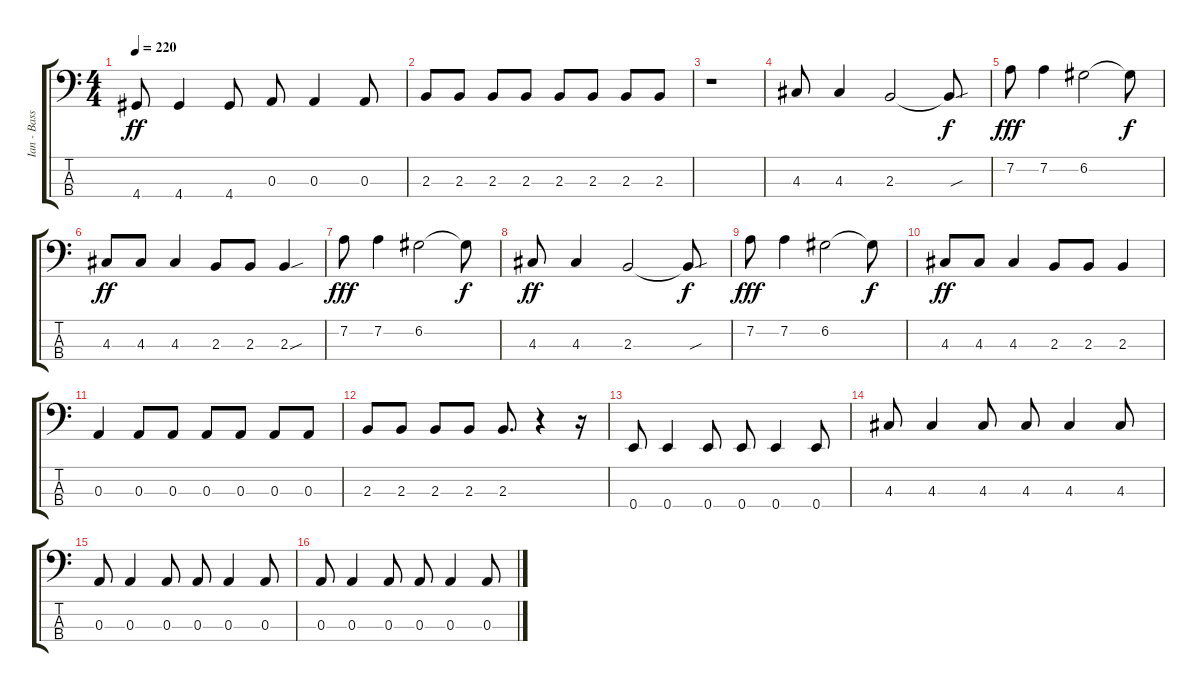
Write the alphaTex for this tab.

\track ("Ian - Bass" "Ian - Bass") {instrument electricbassfinger}
\staff {score tabs}
\tuning (G2 D2 A1 E1) {hide}
\ts (4 4)
\tempo 220
\clef f4
\ks c
4.4.8{dy ff} 4.4.4 4.4.8 0.3.8 0.3.4 0.3.8 |
2.3.8 2.3.8 2.3.8 2.3.8 2.3.8 2.3.8 2.3.8 2.3.8 |
r.1 |
4.3.8 4.3.4 2.3.2 2.3{sou t}.8{dy f} |
7.2.8{dy fff} 7.2.4 6.2.2 6.2{t}.8{dy f} |
4.3.8{dy ff} 4.3.8 4.3.4 2.3.8 2.3.8 2.3{sou}.4 |
7.2.8{dy fff} 7.2.4 6.2.2 6.2{t}.8{dy f} |
4.3.8{dy ff} 4.3.4 2.3.2 2.3{sou t}.8{dy f} |
7.2.8{dy fff} 7.2.4 6.2.2 6.2{t}.8{dy f} |
4.3.8{dy ff} 4.3.8 4.3.4 2.3.8 2.3.8 2.3.4 |
0.3.4 0.3.8 0.3.8 0.3.8 0.3.8 0.3.8 0.3.8 |
2.3.8 2.3.8 2.3.8 2.3.8 2.3.8{d} r.4 r.16 |
0.4.8 0.4.4 0.4.8 0.4.8 0.4.4 0.4.8 |
4.3.8 4.3.4 4.3.8 4.3.8 4.3.4 4.3.8 |
0.3.8 0.3.4 0.3.8 0.3.8 0.3.4 0.3.8 |
0.3.8 0.3.4 0.3.8 0.3.8 0.3.4 0.3.8
